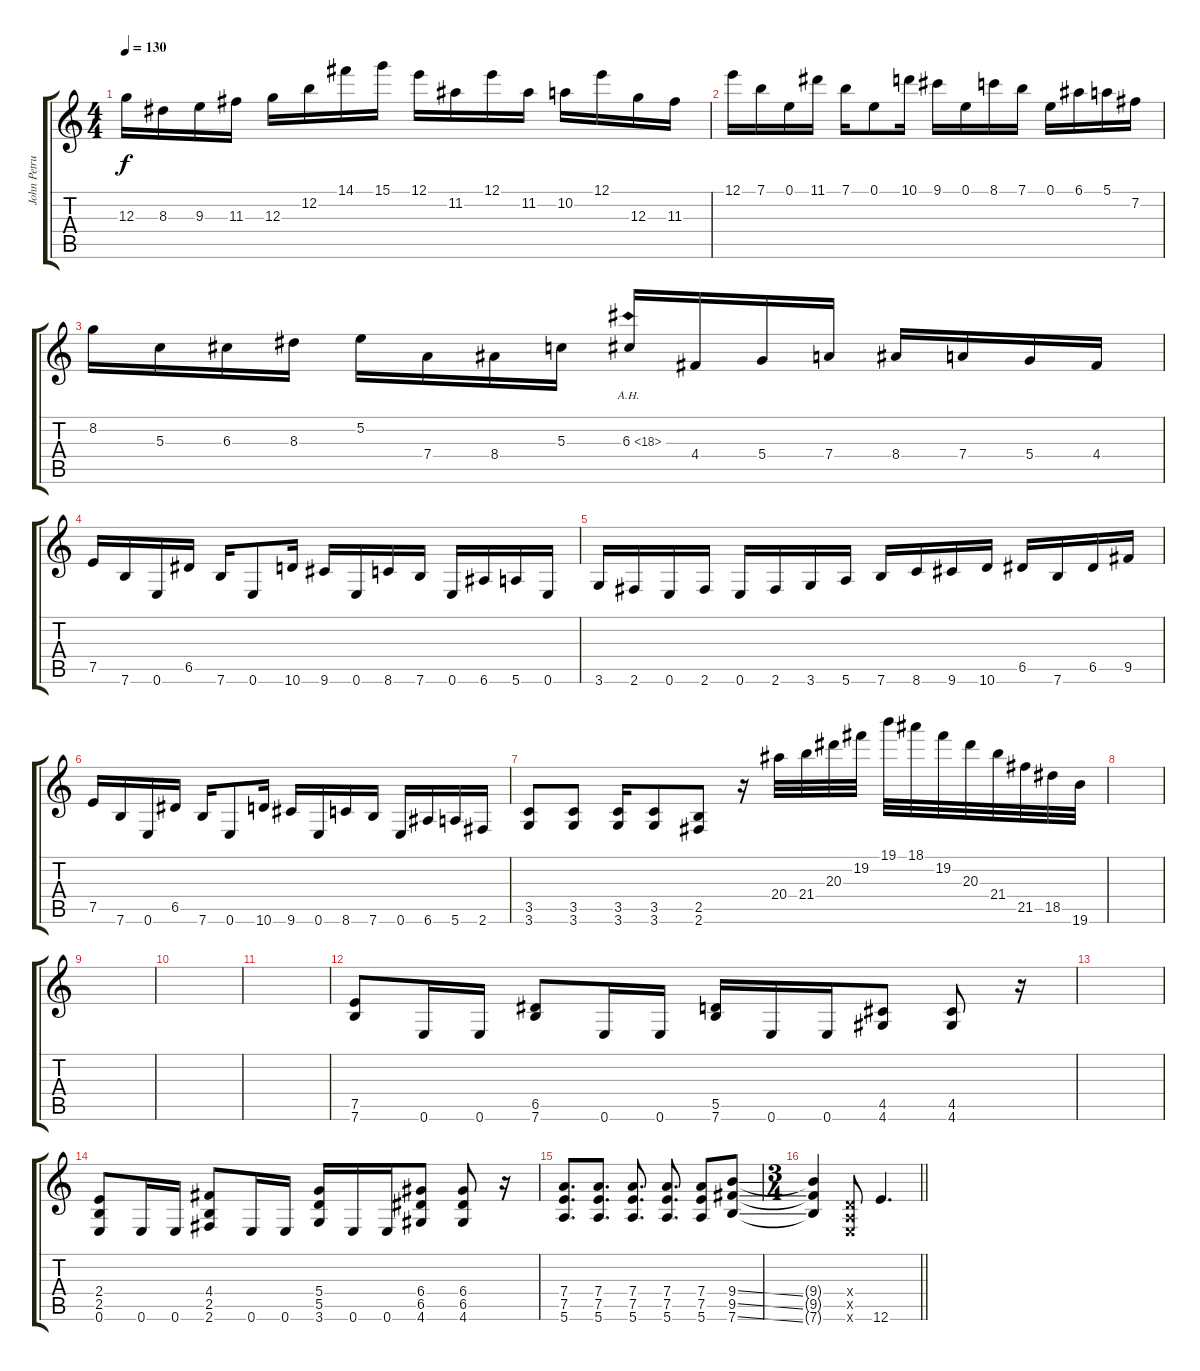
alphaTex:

\track ("John Petrucci Lead Guitar" "John Petru") {instrument distortionguitar}
\staff {score tabs}
\tuning (E4 B3 G3 D3 A2 E2) {hide}
\ts (4 4)
\tempo 130
\clef g2
\ks c
12.3.16{dy f} 8.3.16 9.3.16 11.3.16 12.3.16 12.2.16 14.1.16 15.1.16 12.1.16 11.2.16 12.1.16 11.2.16 10.2.16 12.1.16 12.3.16 11.3.16 |
12.1.16 7.1.16 0.1.16 11.1.16 7.1.16 0.1.8 10.1.16 9.1.16 0.1.16 8.1.16 7.1.16 0.1.16 6.1.16 5.1.16 7.2.16 |
8.2.16 5.3.16 6.3.16 8.3.16 5.2.16 7.4.16 8.4.16 5.3.16 6.3{ah 12}.16 4.4.16 5.4.16 7.4.16 8.4.16 7.4.16 5.4.16 4.4.16 |
7.5.16 7.6.16 0.6.16 6.5.16 7.6.16 0.6.8 10.6.16 9.6.16 0.6.16 8.6.16 7.6.16 0.6.16 6.6.16 5.6.16 0.6.16 |
3.6.16 2.6.16 0.6.16 2.6.16 0.6.16 2.6.16 3.6.16 5.6.16 7.6.16 8.6.16 9.6.16 10.6.16 6.5.16 7.6.16 6.5.16 9.5.16 |
7.5.16 7.6.16 0.6.16 6.5.16 7.6.16 0.6.8 10.6.16 9.6.16 0.6.16 8.6.16 7.6.16 0.6.16 6.6.16 5.6.16 2.6.16 |
(3.5 3.6).8 (3.5 3.6).8 (3.5 3.6).16 (3.5 3.6).8 (2.5 2.6).8 r.16 20.4.32 21.4.32 20.3.32 19.2.32 19.1.32 18.1.32 19.2.32 20.3.32 21.4.32 21.5.32 18.5.32 19.6.32 |
|
|
|
|
(7.5 7.6).8 0.6.16 0.6.16 (6.5 7.6).8 0.6.16 0.6.16 (5.5 7.6).16 0.6.16 0.6.16 (4.5 4.6).8 (4.5 4.6).8 r.16 |
|
(2.4 2.5 0.6).8 0.6.16 0.6.16 (4.4 2.5 2.6).8 0.6.16 0.6.16 (5.4 5.5 3.6).16 0.6.16 0.6.16 (6.4 6.5 4.6).8 (6.4 6.5 4.6).8 r.16 |
(7.4 7.5 5.6).8{d} (7.4 7.5 5.6).8{d} (7.4 7.5 5.6).8{d} (7.4 7.5 5.6).8{d} (7.4 7.5 5.6).8 (9.4{ss} 9.5{ss} 7.6{ss}).8 |
\ts (3 4)
\barLineRight lightlight
(9.4{t} 9.5{t} 7.6{t}).4 (0.4{x} 0.5{x} 0.6{x}).8 12.6{ss}.4{d}
